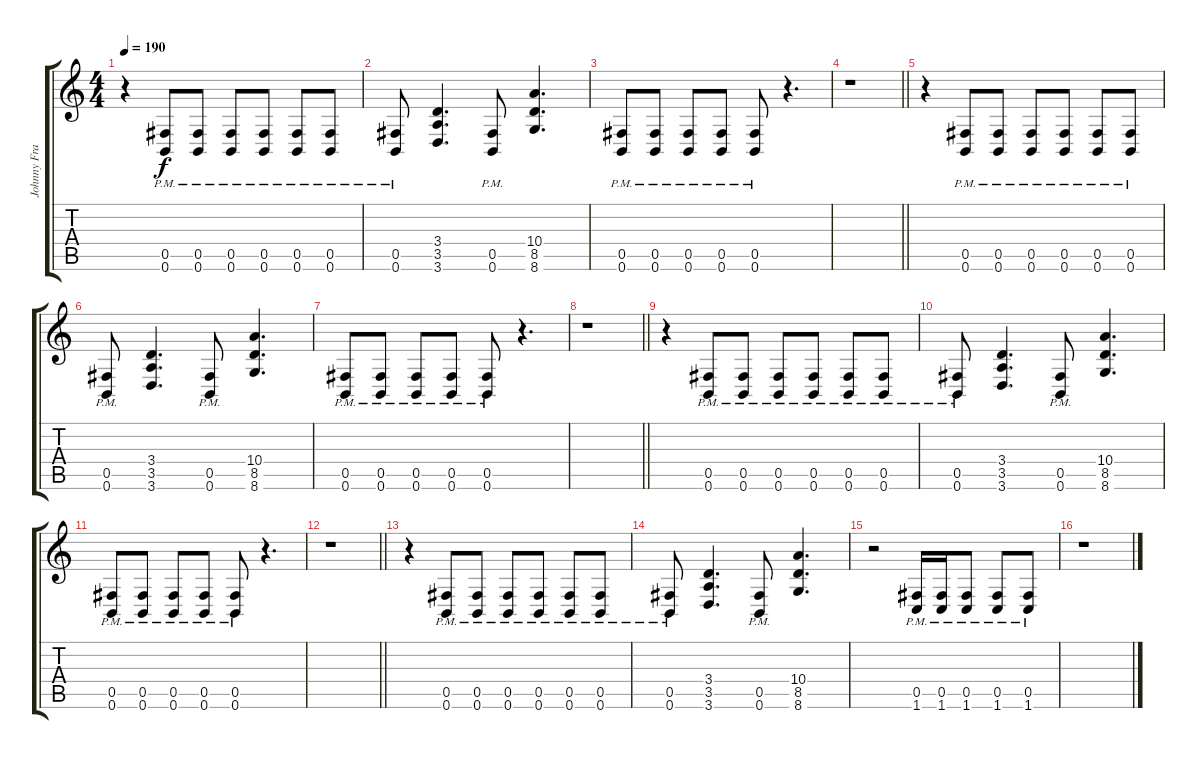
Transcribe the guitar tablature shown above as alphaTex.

\track ("Johnny Franck" "Johnny Fra") {instrument distortionguitar}
\staff {score tabs}
\tuning (Db4 Ab3 E3 B2 Gb2 B1) {hide}
\ts (4 4)
\tempo 190
\clef g2
\ks c
r.4{dy f} (0.5{pm} 0.6{pm}).8 (0.5{pm} 0.6{pm}).8 (0.5{pm} 0.6{pm}).8 (0.5{pm} 0.6{pm}).8 (0.5{pm} 0.6{pm}).8 (0.5{pm} 0.6{pm}).8 |
(0.5{pm} 0.6{pm}).8 (3.4 3.5 3.6).4{d} (0.5{pm} 0.6{pm}).8 (10.4 8.5 8.6).4{d} |
(0.5{pm} 0.6{pm}).8 (0.5{pm} 0.6{pm}).8 (0.5{pm} 0.6{pm}).8 (0.5{pm} 0.6{pm}).8 (0.5{pm} 0.6{pm}).8 r.4{d} |
\barLineRight lightlight
r.1 |
r.4 (0.5{pm} 0.6{pm}).8 (0.5{pm} 0.6{pm}).8 (0.5{pm} 0.6{pm}).8 (0.5{pm} 0.6{pm}).8 (0.5{pm} 0.6{pm}).8 (0.5{pm} 0.6{pm}).8 |
(0.5{pm} 0.6{pm}).8 (3.4 3.5 3.6).4{d} (0.5{pm} 0.6{pm}).8 (10.4 8.5 8.6).4{d} |
(0.5{pm} 0.6{pm}).8 (0.5{pm} 0.6{pm}).8 (0.5{pm} 0.6{pm}).8 (0.5{pm} 0.6{pm}).8 (0.5{pm} 0.6{pm}).8 r.4{d} |
\barLineRight lightlight
r.1 |
r.4 (0.5{pm} 0.6{pm}).8 (0.5{pm} 0.6{pm}).8 (0.5{pm} 0.6{pm}).8 (0.5{pm} 0.6{pm}).8 (0.5{pm} 0.6{pm}).8 (0.5{pm} 0.6{pm}).8 |
(0.5{pm} 0.6{pm}).8 (3.4 3.5 3.6).4{d} (0.5{pm} 0.6{pm}).8 (10.4 8.5 8.6).4{d} |
(0.5{pm} 0.6{pm}).8 (0.5{pm} 0.6{pm}).8 (0.5{pm} 0.6{pm}).8 (0.5{pm} 0.6{pm}).8 (0.5{pm} 0.6{pm}).8 r.4{d} |
\barLineRight lightlight
r.1 |
r.4 (0.5{pm} 0.6{pm}).8 (0.5{pm} 0.6{pm}).8 (0.5{pm} 0.6{pm}).8 (0.5{pm} 0.6{pm}).8 (0.5{pm} 0.6{pm}).8 (0.5{pm} 0.6{pm}).8 |
(0.5{pm} 0.6{pm}).8 (3.4 3.5 3.6).4{d} (0.5{pm} 0.6{pm}).8 (10.4 8.5 8.6).4{d} |
r.2 (0.5{pm} 1.6{pm}).16 (0.5{pm} 1.6{pm}).16 (0.5{pm} 1.6{pm}).8 (0.5{pm} 1.6{pm}).8 (0.5{pm} 1.6{pm}).8 |
r.1
